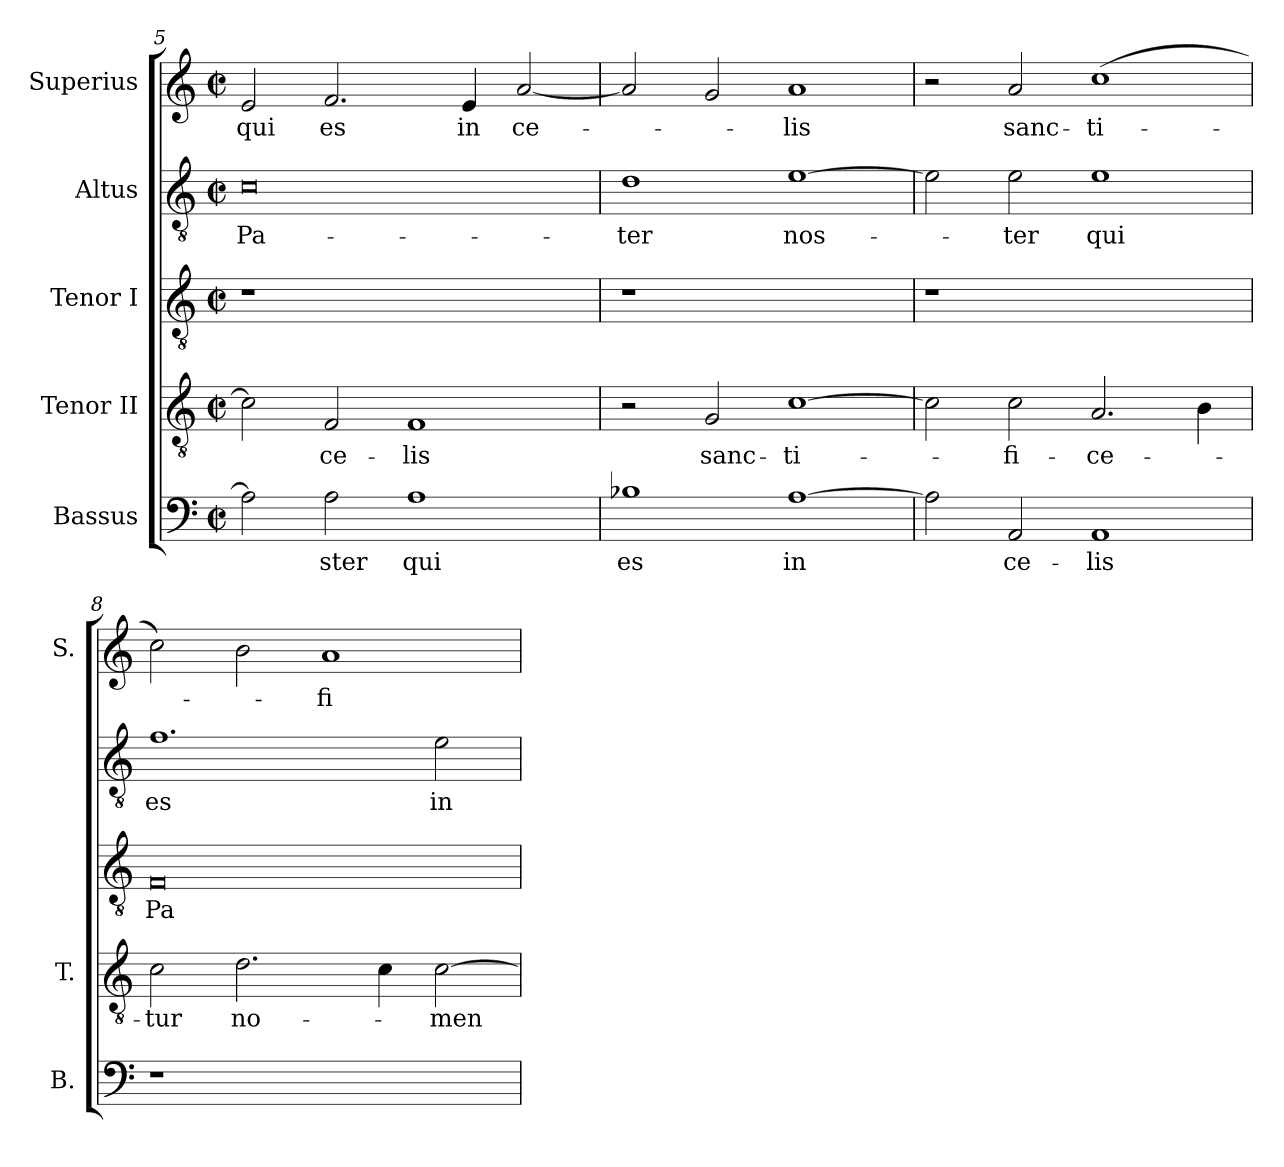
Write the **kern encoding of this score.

**kern	**text	**kern	**text	**kern	**text	**kern	**text	**kern	**text
*part5	*part5	*part4	*part4	*part3	*part3	*part2	*part2	*part1	*part1
*staff5	*staff5	*staff4	*staff4	*staff3	*staff3	*staff2	*staff2	*staff1	*staff1
*I"Bassus	*	*I"Tenor II	*	*I"Tenor I	*	*I"Altus	*	*I"Superius	*
*I'B.	*	*I'T.	*	*	*	*	*	*I'S.	*
*clefF4	*	*clefGv2	*	*clefGv2	*	*clefGv2	*	*clefG2	*
*	*	*ITrd7c12	*	*ITrd7c12	*	*ITrd7c12	*	*	*
*k[]	*	*k[]	*	*k[]	*	*k[]	*	*k[]	*
*C:	*	*C:	*	*C:	*	*C:	*	*C:	*
*M2/2	*	*M2/2	*	*M2/2	*	*M2/2	*	*M2/2	*
*met(c|)	*	*met(c|)	*	*met(c|)	*	*met(c|)	*	*met(c|)	*
=5	=5	=5	=5	=5	=5	=5	=5	=5	=5
!	!	!	!	!LO:N:vis=1	!	!	!	!	!
!	!	!	!	!	!	!	!LO:LY:b:color=#000000	!	!
!	!	!	!	!	!	!	!	!	!LO:LY:b:color=#000000
2Ai\]	.	2Ci\]	.	1r	.	0Ci	Pa-	2ei/	qui
!	!LO:LY:b:color=#000000	!	!	!	!	!	!	!	!
!	!	!	!LO:LY:b:color=#000000	!	!	!	!	!	!
!	!	!	!	!	!	!	!	!	!LO:LY:b:color=#000000
2Ai\	-ster	2FFi/	ce-	.	.	.	.	2.fi/	es
!	!LO:LY:b:color=#000000	!	!	!	!	!	!	!	!
!	!	!	!LO:LY:b:color=#000000	!	!	!	!	!	!
1Ai	qui	1FFi	-lis	1ryy	.	.	.	.	.
!	!	!	!	!	!	!	!	!	!LO:LY:b:color=#000000
.	.	.	.	.	.	.	.	4ei/	in
!	!	!	!	!	!	!	!	!	!LO:LY:b:color=#000000
.	.	.	.	.	.	.	.	[<2ai/	ce-
=6	=6	=6	=6	=6	=6	=6	=6	=6	=6
!	!LO:LY:b:color=#000000	!	!	!LO:N:vis=1	!	!	!	!	!
!	!	!	!	!	!	!	!LO:LY:b:color=#000000	!	!
1B-Xi	es	2r	.	1r	.	1Di	-ter	2ai/]	.
!	!	!	!LO:LY:b:color=#000000	!	!	!	!	!	!
.	.	2GGi/	sanc-	.	.	.	.	2gi/	.
!	!LO:LY:b:color=#000000	!	!	!	!	!	!	!	!
!	!	!	!LO:LY:b:color=#000000	!	!	!	!	!	!
!	!	!	!	!	!	!	!LO:LY:b:color=#000000	!	!
!	!	!	!	!	!	!	!	!	!LO:LY:b:color=#000000
[>1Ai	in	[>1Ci	-ti-	1ryy	.	[>1Ei	nos-	1ai	-lis
!!LO:LB:g=z
=7	=7	=7	=7	=7	=7	=7	=7	=7	=7
!	!	!	!	!LO:N:vis=1	!	!	!	!	!
2Ai\]	.	2Ci\]	.	1r	.	2Ei\]	.	2r	.
!	!LO:LY:b:color=#000000	!	!	!	!	!	!	!	!
!	!	!	!LO:LY:b:color=#000000	!	!	!	!	!	!
!	!	!	!	!	!	!	!LO:LY:b:color=#000000	!	!
!	!	!	!	!	!	!	!	!	!LO:LY:b:color=#000000
2AAi/	ce-	2Ci\	-fi-	.	.	2Ei\	-ter	2ai/	sanc-
!	!LO:LY:b:color=#000000	!	!	!	!	!	!	!	!
!	!	!	!LO:LY:b:color=#000000	!	!	!	!	!	!
!	!	!	!	!	!	!	!LO:LY:b:color=#000000	!	!
!	!	!	!	!	!	!	!	!	!LO:LY:b:color=#000000
1AAi	-lis	2.AAi/	-ce-	1ryy	.	1Ei	qui	(1cci	-ti-
.	.	4BBi\	.	.	.	.	.	.	.
=8	=8	=8	=8	=8	=8	=8	=8	=8	=8
!LO:N:vis=1	!	!	!	!	!	!	!	!	!
!	!	!	!LO:LY:b:color=#000000	!	!	!	!	!	!
!	!	!	!	!	!LO:LY:b:color=#000000	!	!	!	!
!	!	!	!	!	!	!	!LO:LY:b:color=#000000	!	!
1r	.	2Ci\	-tur	0FFi	Pa-	1.Fi	es	2cci\)	.
!	!	!	!LO:LY:b:color=#000000	!	!	!	!	!	!
.	.	2.Di\	no-	.	.	.	.	2bi\	.
!	!	!	!	!	!	!	!	!	!LO:LY:b:color=#000000
1ryy	.	.	.	.	.	.	.	1ai	-fi-
.	.	4Ci\	.	.	.	.	.	.	.
!	!	!	!LO:LY:b:color=#000000	!	!	!	!	!	!
!	!	!	!	!	!	!	!LO:LY:b:color=#000000	!	!
.	.	[>2Ci\	-men	.	.	2Ei\	in	.	.
=	=	=	=	=	=	=	=	=	=
*-	*-	*-	*-	*-	*-	*-	*-	*-	*-
